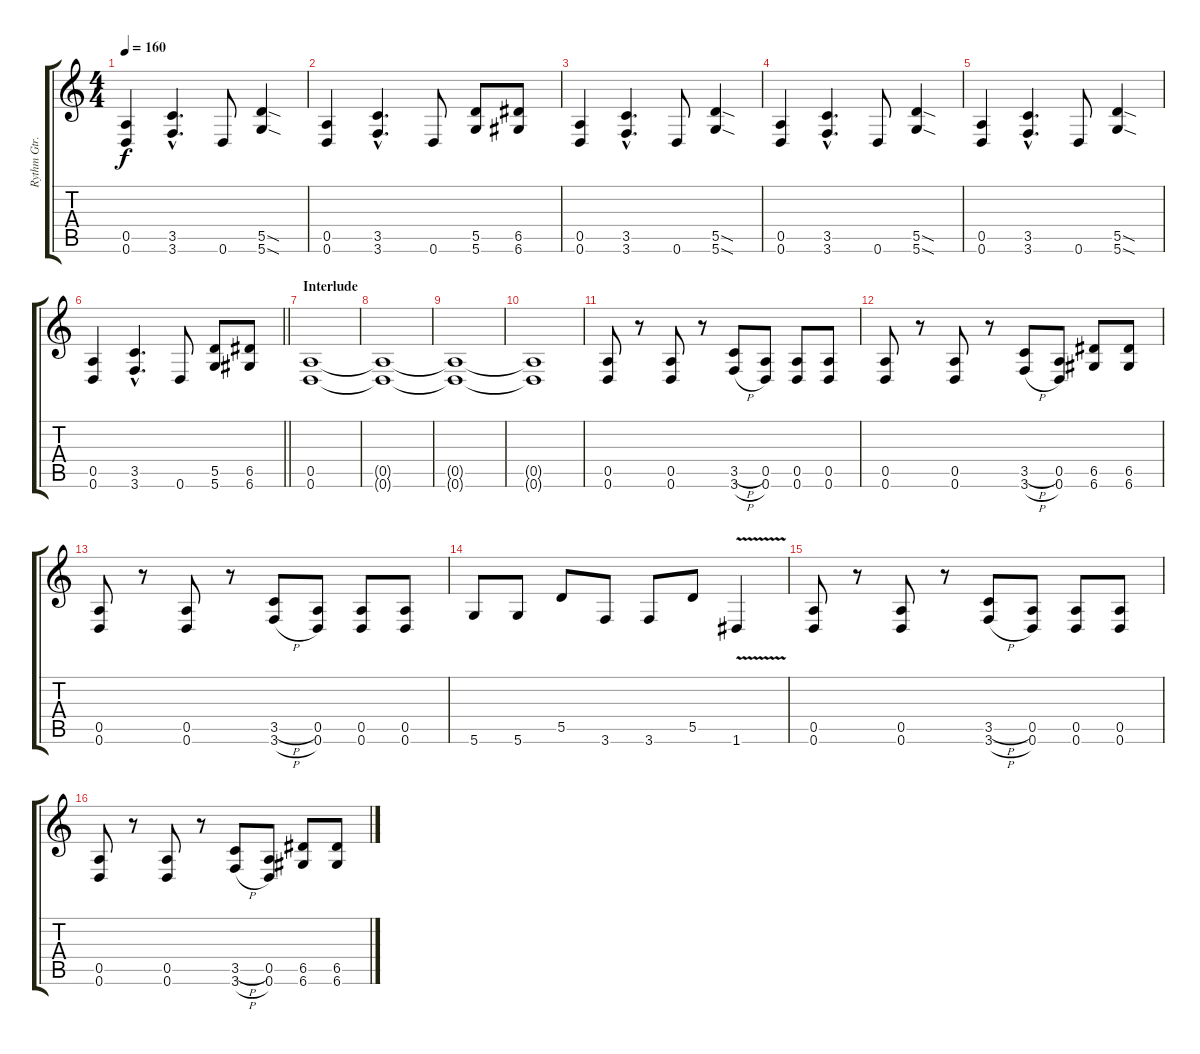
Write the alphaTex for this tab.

\track ("Rythm Gtr. (Laukkonen)" "Rythm Gtr.") {instrument distortionguitar}
\staff {score tabs}
\tuning (E4 B3 G3 D3 A2 D2) {hide}
\ts (4 4)
\tempo 160
\clef g2
\ks c
(0.5 0.6).4{dy f} (3.5{hac} 3.6{hac}).4{d} 0.6.8 (5.5{sod} 5.6{sod}).4 |
(0.5 0.6).4 (3.5{hac} 3.6{hac}).4{d} 0.6.8 (5.5 5.6).8 (6.5 6.6).8 |
(0.5 0.6).4 (3.5{hac} 3.6{hac}).4{d} 0.6.8 (5.5{sod} 5.6{sod}).4 |
(0.5 0.6).4 (3.5{hac} 3.6{hac}).4{d} 0.6.8 (5.5{sod} 5.6{sod}).4 |
(0.5 0.6).4 (3.5{hac} 3.6{hac}).4{d} 0.6.8 (5.5{sod} 5.6{sod}).4 |
\barLineRight lightlight
(0.5 0.6).4 (3.5{hac} 3.6{hac}).4{d} 0.6.8 (5.5 5.6).8 (6.5 6.6).8 |
\section ("" "Interlude")
(0.5 0.6).1 |
(0.5{t} 0.6{t}).1 |
(0.5{t} 0.6{t}).1 |
(0.5{t} 0.6{t}).1 |
(0.5 0.6).8 r.8 (0.5 0.6).8 r.8 (3.5{h} 3.6{h}).8 (0.5 0.6).8 (0.5 0.6).8 (0.5 0.6).8 |
(0.5 0.6).8 r.8 (0.5 0.6).8 r.8 (3.5{h} 3.6{h}).8 (0.5 0.6).8 (6.5 6.6).8 (6.5 6.6).8 |
(0.5 0.6).8 r.8 (0.5 0.6).8 r.8 (3.5{h} 3.6{h}).8 (0.5 0.6).8 (0.5 0.6).8 (0.5 0.6).8 |
5.6.8 5.6.8 5.5.8 3.6.8 3.6.8 5.5.8 1.6{v}.4 |
(0.5 0.6).8 r.8 (0.5 0.6).8 r.8 (3.5{h} 3.6{h}).8 (0.5 0.6).8 (0.5 0.6).8 (0.5 0.6).8 |
(0.5 0.6).8 r.8 (0.5 0.6).8 r.8 (3.5{h} 3.6{h}).8 (0.5 0.6).8 (6.5 6.6).8 (6.5 6.6).8
